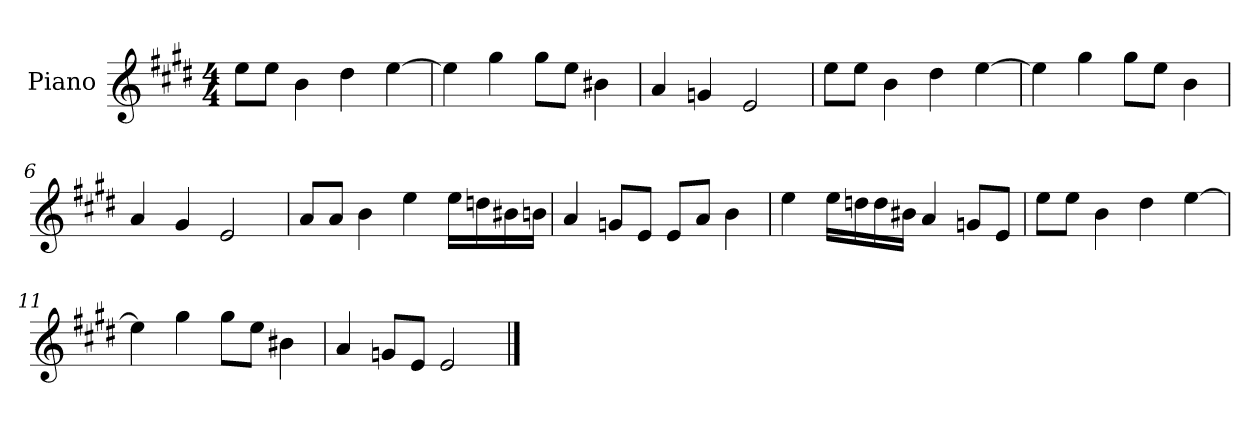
**kern
*part1
*staff1
*I"Piano
*I'P-no
*clefG2
*k[f#c#g#d#]
*M4/4
*MM90
=1
8ee\L
8ee\J
4b\
4dd#\
[4ee\
=2
4ee\]
4gg#\
8gg#\L
8ee\J
4b#X\
=3
4a/
4gn/
2e/
=4
8ee\L
8ee\J
4b\
4dd#\
[4ee\
=5
4ee\]
4gg#\
8gg#\L
8ee\J
4b\
=6
4a/
4g#/
2e/
!!LO:LB:g=z
=7
8a/L
8a/J
4b\
4ee\
16ee\LL
16ddn\
16b#X\
16bn\JJ
=8
4a/
8gn/L
8e/J
8e/L
8a/J
4b\
=9
4ee\
16ee\LL
16ddn\
16dd\
16b#X\JJ
4a/
8gn/L
8e/J
=10
8ee\L
8ee\J
4b\
4dd#\
[4ee\
=11
4ee\]
4gg#\
8gg#\L
8ee\J
4b#X\
!!LO:LB:g=z
=12
4a/
8gn/L
8e/J
2e/
==
*-
